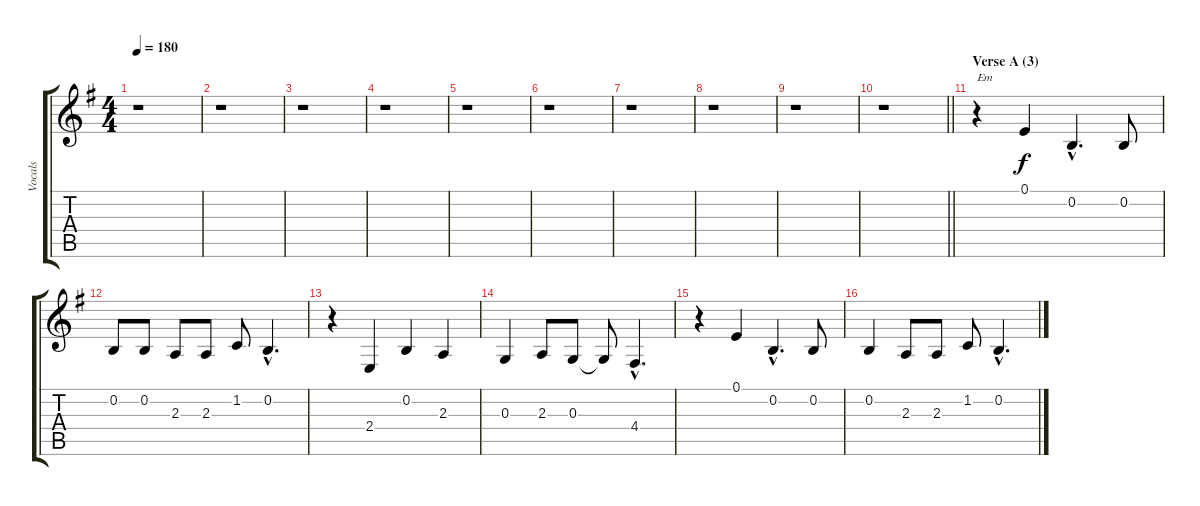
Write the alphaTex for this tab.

\track ("Vocals" "Vocals") {instrument sopranosax}
\staff {score tabs}
\tuning (E4 B3 G3 D3 A2 E2) {hide}
\ts (4 4)
\tempo 180
\clef g2
\ks g
r.1{dy f} |
r.1 |
r.1 |
r.1 |
r.1 |
r.1 |
r.1 |
r.1 |
r.1 |
\barLineRight lightlight
r.1 |
\section ("" "Verse A (3)")
r.4{txt "Em"} 0.1.4 0.2{hac}.4{d} 0.2.8 |
0.2.8 0.2.8 2.3.8 2.3.8 1.2.8 0.2{hac}.4{d} |
r.4 2.4.4 0.2.4 2.3.4 |
0.3.4 2.3.8 0.3.8 0.3{t}.8 4.4{hac}.4{d} |
r.4 0.1.4 0.2{hac}.4{d} 0.2.8 |
0.2.4 2.3.8 2.3.8 1.2.8 0.2{hac}.4{d}
